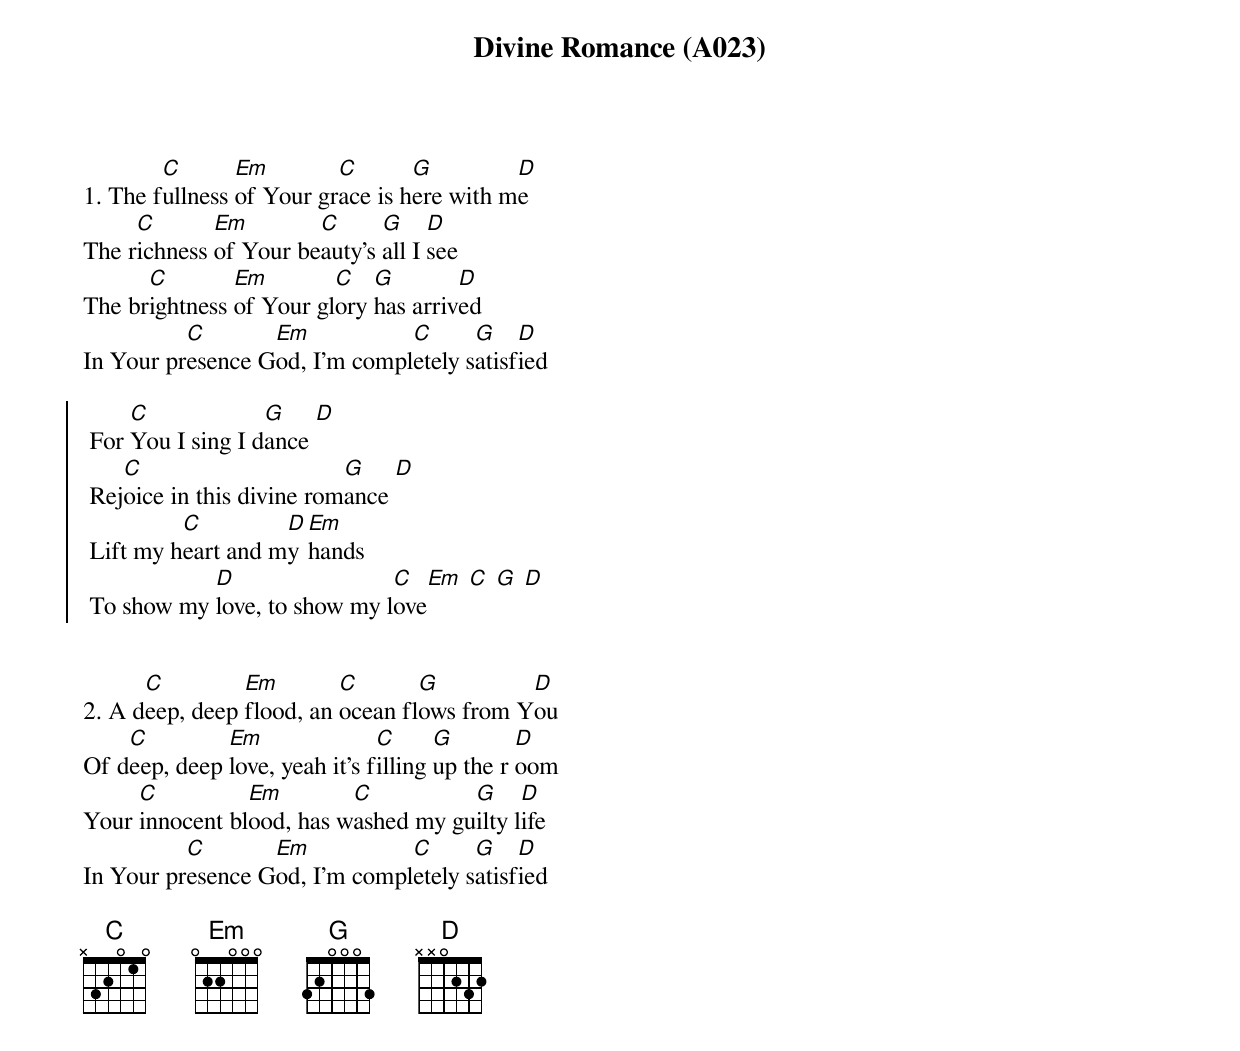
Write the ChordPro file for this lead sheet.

{title: Divine Romance (A023)}
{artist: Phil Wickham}

1. The f[C]ullness [Em]of Your gr[C]ace is h[G]ere with m[D]e
The r[C]ichness [Em]of Your be[C]auty's [G]all I [D]see
The br[C]ightness [Em]of Your gl[C]ory [G]has arriv[D]ed
In Your pr[C]esence G[Em]od, I'm compl[C]etely s[G]atisf[D]ied

{soc}
 For [C]You I sing I d[G]ance [D]
 Rej[C]oice in this divine rom[G]ance [D]
 Lift my h[C]eart and m[D]y [Em]hands
 To show my [D]love, to show my l[C]ove[Em] [C] [G] [D]
 {eoc}


2. A d[C]eep, deep [Em]flood, an [C]ocean fl[G]ows from Y[D]ou
Of d[C]eep, deep [Em]love, yeah it's f[C]illing [G]up the r [D]oom
Your [C]innocent bl[Em]ood, has w[C]ashed my gu[G]ilty l[D]ife
In Your pr[C]esence G[Em]od, I'm compl[C]etely s[G]atisf[D]ied

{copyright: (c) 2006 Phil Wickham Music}
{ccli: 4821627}
